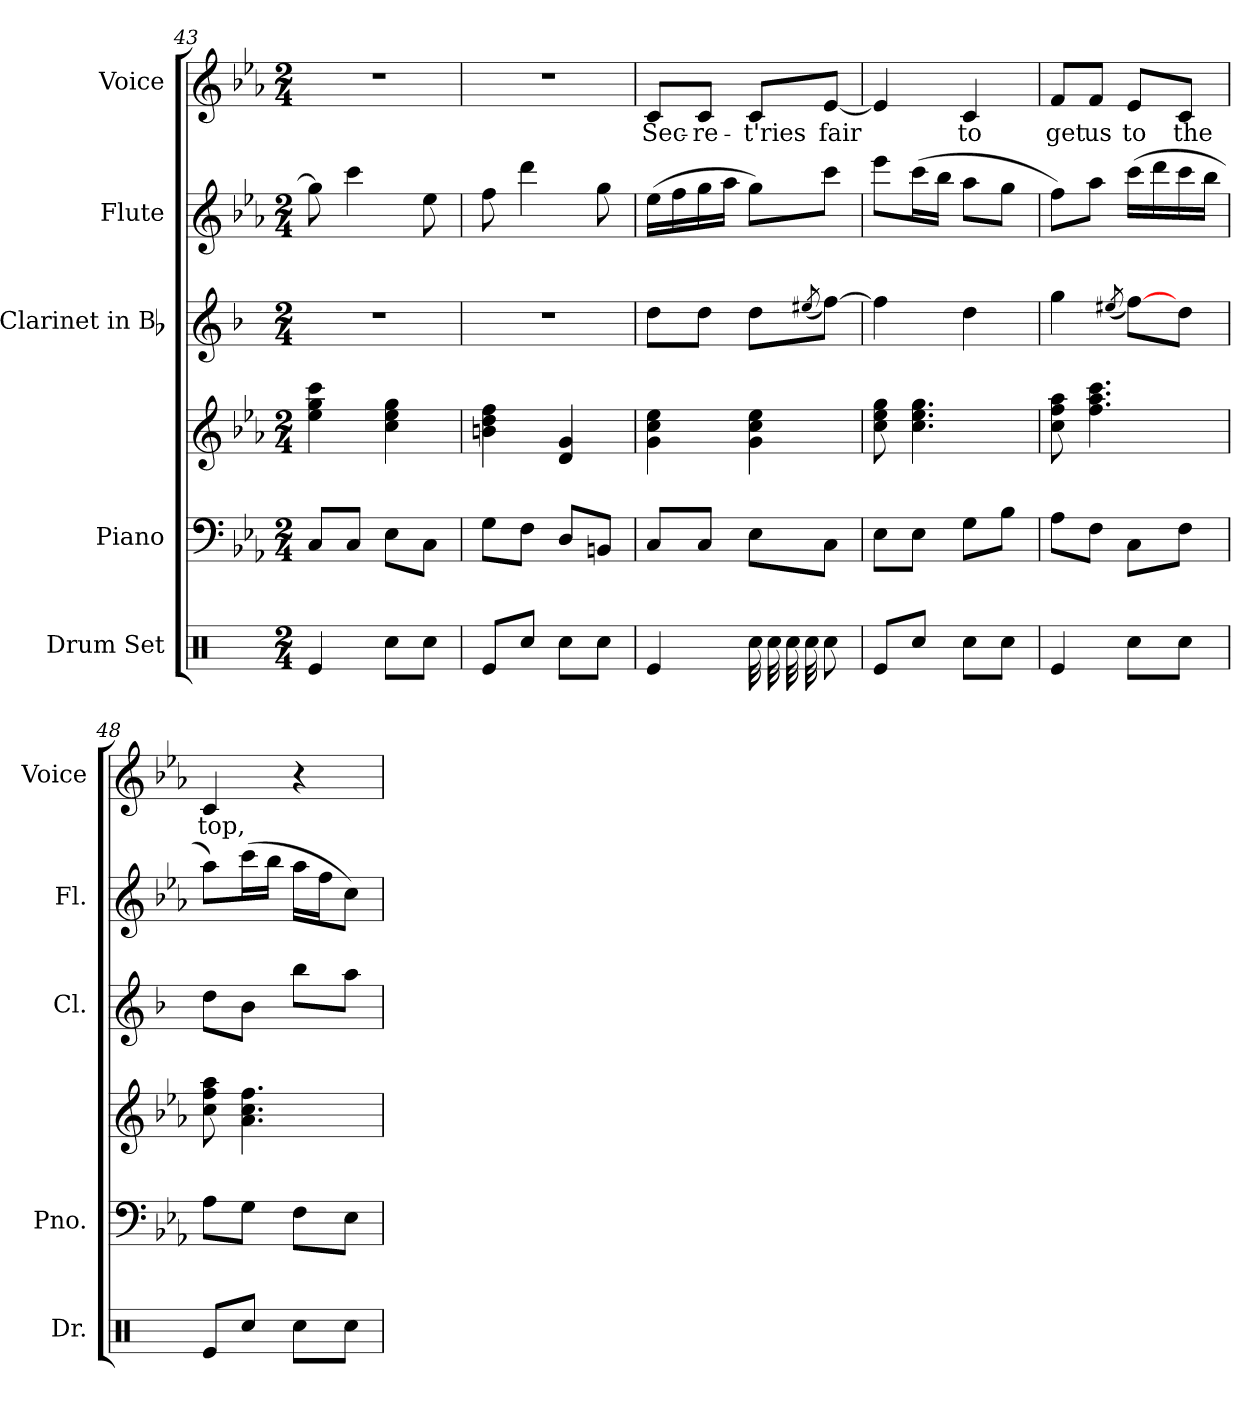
**kern	**kern	**kern	**kern	**kern	**kern	**text
*part5	*part4	*part4	*part3	*part2	*part1	*part1
*staff6	*staff5	*staff4	*staff3	*staff2	*staff1	*staff1
*I"Drum Set	*I"Piano	*	*I"Clarinet in Bb	*I"Flute	*I"Voice	*
*I'Dr.	*I'Pno.	*	*I'Cl.	*I'Fl.	*I'Voice	*
*clefX	*clefF4	*clefG2	*clefG2	*clefG2	*clefG2	*
*	*	*	*ITrd1c2	*	*	*
*k[]	*k[b-e-a-]	*k[b-e-a-]	*k[b-e-a-]	*k[b-e-a-]	*k[b-e-a-]	*
*C:	*E-:	*E-:	*E-:	*E-:	*E-:	*
*M2/4	*M2/4	*M2/4	*M2/4	*M2/4	*M2/4	*
=43	=43	=43	=43	=43	=43	=43
!	!	!	!LO:N:vis=1	!	!LO:N:vis=1	!
4Rei/	8Ci/L	4ee-i\ 4ggi 4ccci	2r	8ggi\]	2r	.
.	8Ci/J	.	.	4ccci\	.	.
8Rcci\L	8E-i\L	4cci\ 4ee-i 4ggi	.	.	.	.
8Rcci\J	8Ci\J	.	.	8ee-i\	.	.
=44	=44	=44	=44	=44	=44	=44
!	!	!	!LO:N:vis=1	!	!	!
8Rei/L	8Gi\L	4bni\ 4ddi 4ffi	2r	8ffi\	2r	.
8Rcci/J	8Fi\J	.	.	4dddi\	.	.
8Rcci\L	8Di/L	4di/ 4gi	.	.	.	.
8Rcci\J	8BBni/J	.	.	8ggi\	.	.
=45	=45	=45	=45	=45	=45	=45
!	!	!	!	!	!	!LO:LY:b:color=#000000
4Rei/	8Ci/L	4gi\ 4cci 4ee-i	8cci\L	(16ee-i\LL	8ci/L	Sec-
.	.	.	.	16ffi\	.	.
!	!	!	!	!	!	!LO:LY:b:color=#000000
.	8Ci/J	.	8cci\J	16ggi\	8ci/J	-re-
.	.	.	.	16aa-i\JJ	.	.
!	!	!	!	!	!	!LO:LY:b:color=#000000
*tremolo	*	*	*	*	*	*
32Rcci\LLL	8E-i\L	4gi\ 4cci 4ee-i	8cci\L	8ggi\L)	8ci/L	-t'ries
32Rcci\	.	.	.	.	.	.
32Rcci\	.	.	.	.	.	.
32Rcci\	.	.	.	.	.	.
*Xtremolo	*	*	*	*	*	*
.	.	.	(8qdd#Xi/	.	.	.
!	!	!	!	!	!	!LO:LY:b:color=#000000
8Rcci\J	8Ci\J	.	[8ee-i\J)	8ccci\J	[8e-i/J	fair
=46	=46	=46	=46	=46	=46	=46
8Rei/L	8E-i\L	8cci\ 8ee-i 8ggi	4ee-i\]	8eee-i\L	4e-i/]	.
8Rcci/J	8E-i\J	4.cci\ 4.ee-i 4.ggi	.	(16ccci\L	.	.
.	.	.	.	16bb-i\JJ	.	.
!	!	!	!	!	!	!LO:LY:b:color=#000000
8Rcci\L	8Gi\L	.	4cci\	8aa-i\L	4ci/	to
8Rcci\J	8B-i\J	.	.	8ggi\J	.	.
=47	=47	=47	=47	=47	=47	=47
!	!	!	!	!	!	!LO:LY:b:color=#000000
4Rei/	8A-i\L	8cci\ 8ffi 8aa-i	4ffi\	8ffi\L)	8fi/L	get
!	!	!	!	!	!	!LO:LY:b:color=#000000
.	8Fi\J	4.ffi\ 4.aa-i 4.ccci	.	8aa-i\J	8fi/J	us
.	.	.	(8qdd#Xi/	.	.	.
!	!	!	!	!	!	!LO:LY:b:color=#000000
8Rcci\L	8Ci\L	.	[8ee-i\L)	(16ccci\LL	8e-i/L	to
.	.	.	.	16dddi\	.	.
!	!	!	!	!	!	!LO:LY:b:color=#000000
8Rcci\J	8Fi\J	.	8cci\J	16ccci\	8ci/J	the
.	.	.	.	16bb-i\JJ	.	.
=48	=48	=48	=48	=48	=48	=48
!	!	!	!	!	!	!LO:LY:b:color=#000000
8Rei/L	8A-i\L	8cci\ 8ffi 8aa-i	8cci\L	8aa-i\L)	4ci/	top,
8Rcci/J	8Gi\J	4.a-i\ 4.cci 4.ffi	8a-i\J	(16ccci\L	.	.
.	.	.	.	16bb-i\JJ	.	.
8Rcci\L	8Fi\L	.	8aa-i\L	16aa-i\LL	4r	.
.	.	.	.	16ffi\J	.	.
8Rcci\J	8E-i\J	.	8ggi\J	8cci\J)	.	.
=	=	=	=	=	=	=
*-	*-	*-	*-	*-	*-	*-
